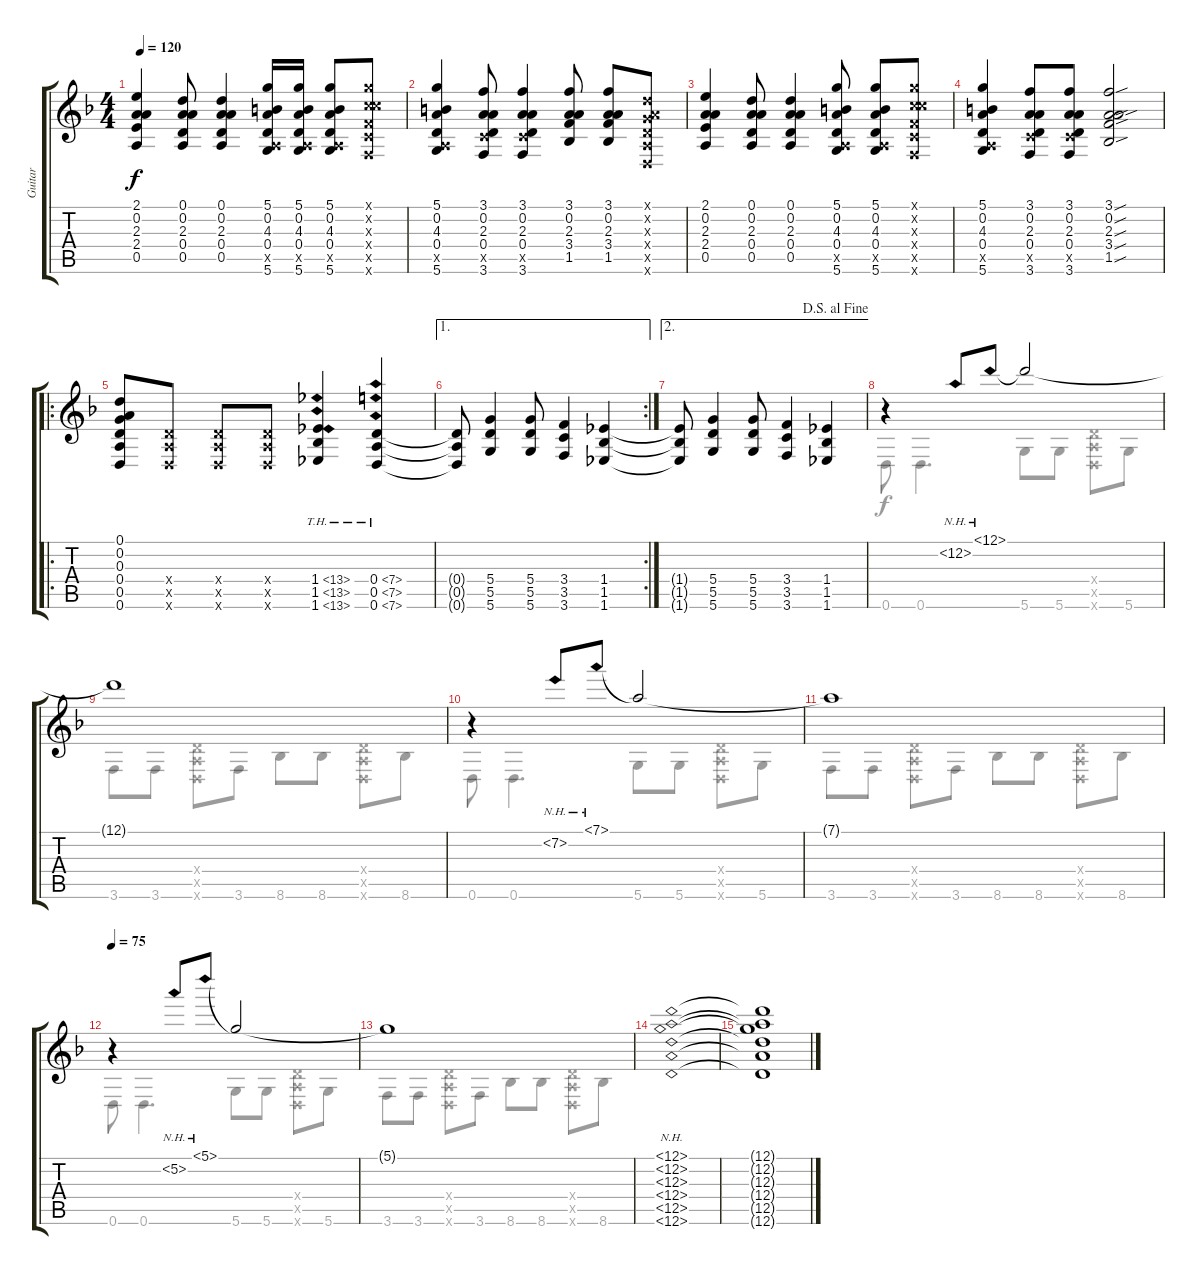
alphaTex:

\track ("Guitar" "Guitar") {instrument acousticguitarsteel}
\staff {score tabs}
\tuning (D4 A3 G3 D3 A2 D2) {hide}
\voice
\ts (4 4)
\tempo 120
\clef g2
\ks f
(2.1 0.2 2.3 2.4 0.5).4{dy f} (0.1 0.2 2.3 0.4 0.5).8 (0.1 0.2 2.3 0.4 0.5).4 (5.1 0.2 4.3 0.4 0.5{x} 5.6).16 (5.1 0.2 4.3 0.4 0.5{x} 5.6).16 (5.1 0.2 4.3 0.4 0.5{x} 5.6).8 (5.1{x} 3.2{x} 5.3{x} 3.4{x} 3.5{x} 3.6{x}).8 |
(5.1 0.2 4.3 0.4 0.5{x} 5.6).4 (3.1 0.2 2.3 0.4 3.5{x} 3.6).8 (3.1 0.2 2.3 0.4 3.5{x} 3.6).4 (3.1 0.2 2.3 3.4 1.5).8 (3.1 0.2 2.3 3.4 1.5).8 (0.1{x} 0.2{x} 0.3{x} 0.4{x} 0.5{x} 0.6{x}).8 |
(2.1 0.2 2.3 2.4 0.5).4 (0.1 0.2 2.3 0.4 0.5).8 (0.1 0.2 2.3 0.4 0.5).4 (5.1 0.2 4.3 0.4 0.5{x} 5.6).8 (5.1 0.2 4.3 0.4 0.5{x} 5.6).8 (5.1{x} 3.2{x} 5.3{x} 3.4{x} 3.5{x} 3.6{x}).8 |
(5.1 0.2 4.3 0.4 0.5{x} 5.6).4 (3.1 0.2 2.3 0.4 3.5{x} 3.6).8 (3.1 0.2 2.3 0.4 3.5{x} 3.6).8 (3.1{sou} 0.2{sou} 2.3{sou} 3.4{sou} 1.5{sou}).2 |
\ro
(0.1 0.2 0.3 0.4 0.5 0.6).8 (0.4{x} 0.5{x} 0.6{x}).8 (0.4{x} 0.5{x} 0.6{x}).8 (0.4{x} 0.5{x} 0.6{x}).8 (1.4{th 12} 1.5{th 12} 1.6{th 12}).4 (0.4{th 7} 0.5{th 7} 0.6{th 7}).4 |
\ae 1
\rc 2
(0.4{t} 0.5{t} 0.6{t}).8 (5.4 5.5 5.6).4 (5.4 5.5 5.6).8 (3.4 3.5 3.6).4 (1.4 1.5 1.6).4 |
\ae 2
\jump dalsegnoalfine
(1.4{t} 1.5{t} 1.6{t}).8 (5.4 5.5 5.6).4 (5.4 5.5 5.6).8 (3.4 3.5 3.6).4 (1.4 1.5 1.6).4 |
r.4 12.2{nh}.8 12.1{nh}.8 12.1{t}.2 |
12.1{t}.1 |
r.4 7.2{nh}.8 7.1{nh}.8 7.1{t}.2 |
7.1{t}.1 |
\tempo 75
r.4 5.2{nh}.8 5.1{nh}.8 5.1{t}.2 |
5.1{t}.1 |
(12.1{nh} 12.2{nh} 12.3{nh} 12.4{nh} 12.5{nh} 12.6{nh}).1 |
(12.1{t} 12.2{t} 12.3{t} 12.4{t} 12.5{t} 12.6{t}).1
\voice
\clef g2
\ottava regular
\simile none
\ks f
|
|
|
|
|
|
|
0.6.8 0.6.4{d} 5.6.8 5.6.8 (0.4{x} 0.5{x} 0.6{x}).8 5.6.8 |
3.6.8 3.6.8 (0.4{x} 0.5{x} 0.6{x}).8 3.6.8 8.6.8 8.6.8 (0.4{x} 0.5{x} 0.6{x}).8 8.6.8 |
0.6.8 0.6.4{d} 5.6.8 5.6.8 (0.4{x} 0.5{x} 0.6{x}).8 5.6.8 |
3.6.8 3.6.8 (0.4{x} 0.5{x} 0.6{x}).8 3.6.8 8.6.8 8.6.8 (0.4{x} 0.5{x} 0.6{x}).8 8.6.8 |
0.6.8 0.6.4{d} 5.6.8 5.6.8 (0.4{x} 0.5{x} 0.6{x}).8 5.6.8 |
3.6.8 3.6.8 (0.4{x} 0.5{x} 0.6{x}).8 3.6.8 8.6.8 8.6.8 (0.4{x} 0.5{x} 0.6{x}).8 8.6.8 |
|
